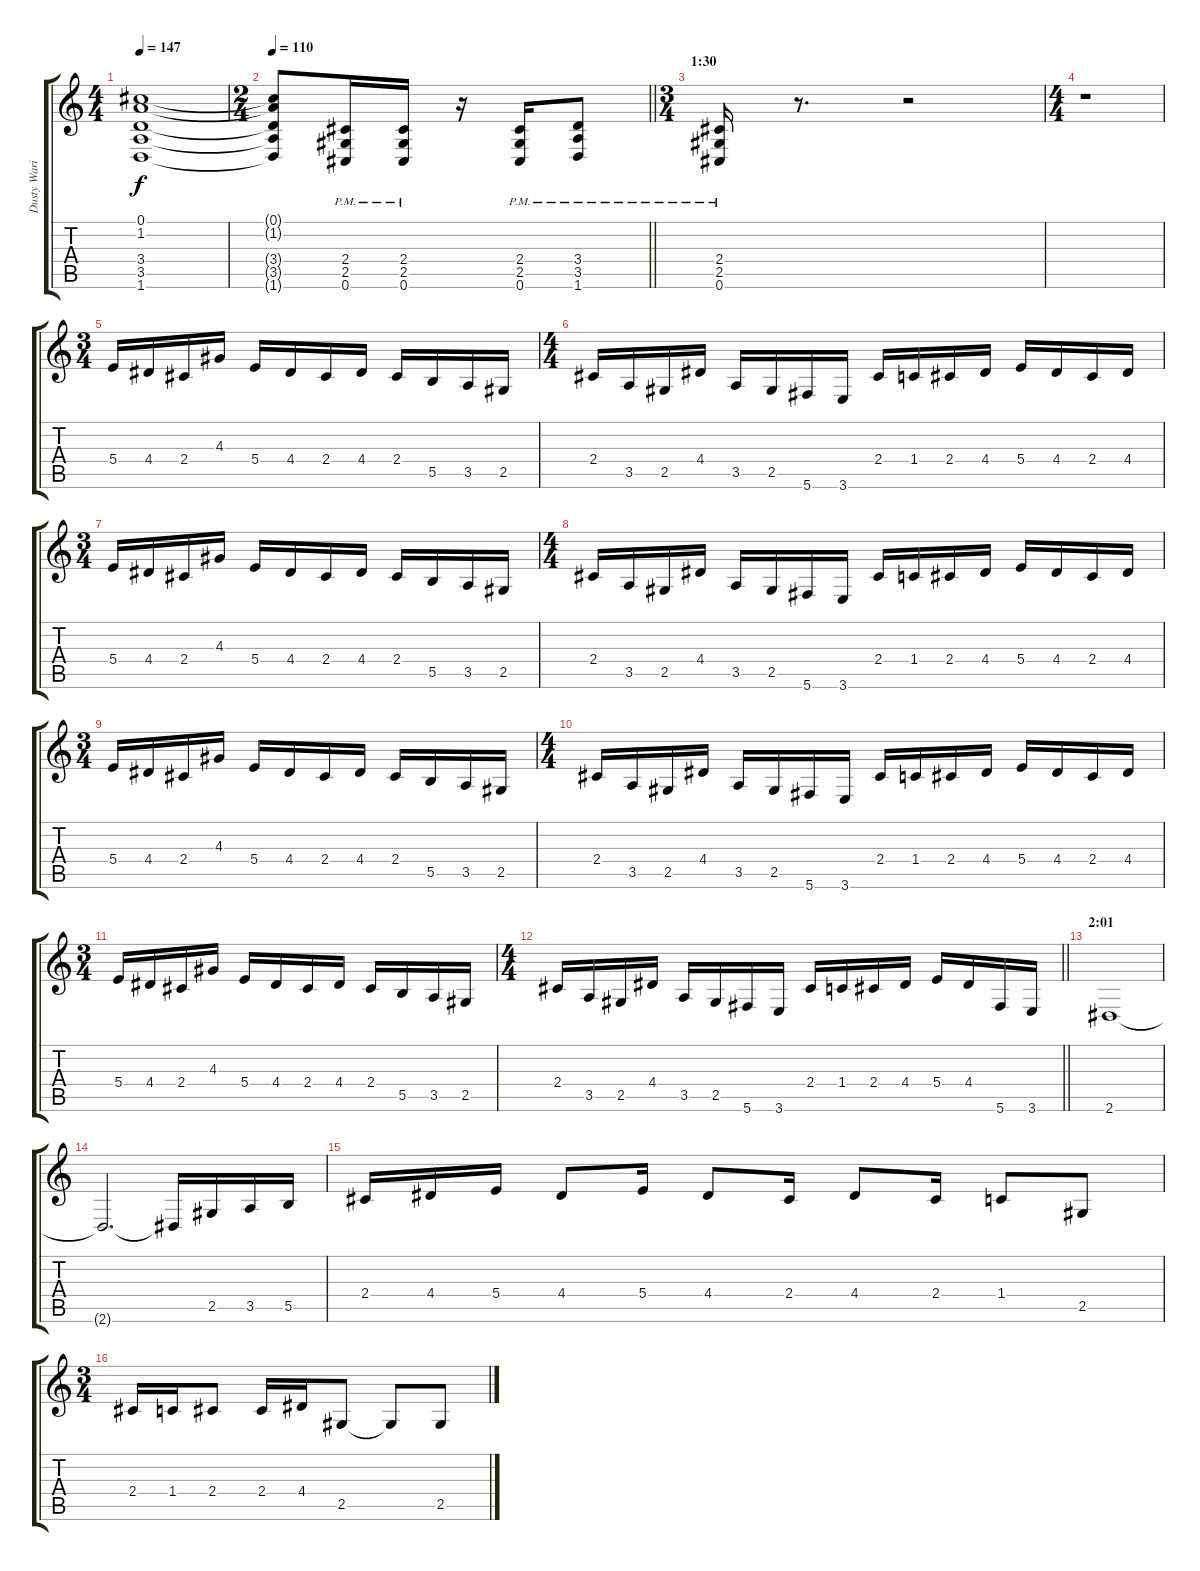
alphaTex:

\track ("Dusty Waring" "Dusty Wari") {instrument distortionguitar}
\staff {score tabs}
\tuning (Db4 Ab3 E3 B2 Gb2 Db2) {hide}
\ts (4 4)
\tempo 147
\clef g2
\ks c
(0.1{t} 1.2{t} 3.4{t} 3.5{t} 1.6{t}).1{dy f} |
\ts (2 4)
\tempo 110
\barLineRight lightlight
(0.1{t} 1.2{t} 3.4{t} 3.5{t} 1.6{t}).8 (2.4{pm} 2.5{pm} 0.6{pm}).16 (2.4{pm} 2.5{pm} 0.6{pm}).16 r.16 (2.4{pm} 2.5{pm} 0.6{pm}).16 (3.4{pm} 3.5{pm} 1.6{pm}).8 |
\ts (3 4)
\section ("" "1:30 ")
(2.4{pm} 2.5{pm} 0.6{pm}).16 r.8{d} r.2 |
\ts (4 4)
r.1 |
\ts (3 4)
5.4.16 4.4.16 2.4.16 4.3.16 5.4.16 4.4.16 2.4.16 4.4.16 2.4.16 5.5.16 3.5.16 2.5.16 |
\ts (4 4)
2.4.16 3.5.16 2.5.16 4.4.16 3.5.16 2.5.16 5.6.16 3.6.16 2.4.16 1.4.16 2.4.16 4.4.16 5.4.16 4.4.16 2.4.16 4.4.16 |
\ts (3 4)
5.4.16 4.4.16 2.4.16 4.3.16 5.4.16 4.4.16 2.4.16 4.4.16 2.4.16 5.5.16 3.5.16 2.5.16 |
\ts (4 4)
2.4.16 3.5.16 2.5.16 4.4.16 3.5.16 2.5.16 5.6.16 3.6.16 2.4.16 1.4.16 2.4.16 4.4.16 5.4.16 4.4.16 2.4.16 4.4.16 |
\ts (3 4)
5.4.16 4.4.16 2.4.16 4.3.16 5.4.16 4.4.16 2.4.16 4.4.16 2.4.16 5.5.16 3.5.16 2.5.16 |
\ts (4 4)
2.4.16 3.5.16 2.5.16 4.4.16 3.5.16 2.5.16 5.6.16 3.6.16 2.4.16 1.4.16 2.4.16 4.4.16 5.4.16 4.4.16 2.4.16 4.4.16 |
\ts (3 4)
5.4.16 4.4.16 2.4.16 4.3.16 5.4.16 4.4.16 2.4.16 4.4.16 2.4.16 5.5.16 3.5.16 2.5.16 |
\ts (4 4)
\barLineRight lightlight
2.4.16 3.5.16 2.5.16 4.4.16 3.5.16 2.5.16 5.6.16 3.6.16 2.4.16 1.4.16 2.4.16 4.4.16 5.4.16 4.4.16 5.6.16 3.6.16 |
\section ("" "2:01")
2.6.1 |
2.6{t}.2{d} 2.6{t}.16{beam merge} 2.5.16{beam merge} 3.5.16{beam merge} 5.5.16 |
2.4.16{beam merge} 4.4.16{beam merge} 5.4.16{beam split} 4.4.8{beam merge} 5.4.16{beam split} 4.4.8{beam merge} 2.4.16{beam split} 4.4.8 2.4.16 1.4.8 2.5.8 |
\ts (3 4)
2.4.16 1.4.16 2.4.8 2.4.16 4.4.16 2.5.8 2.5{t}.8 2.5.8
